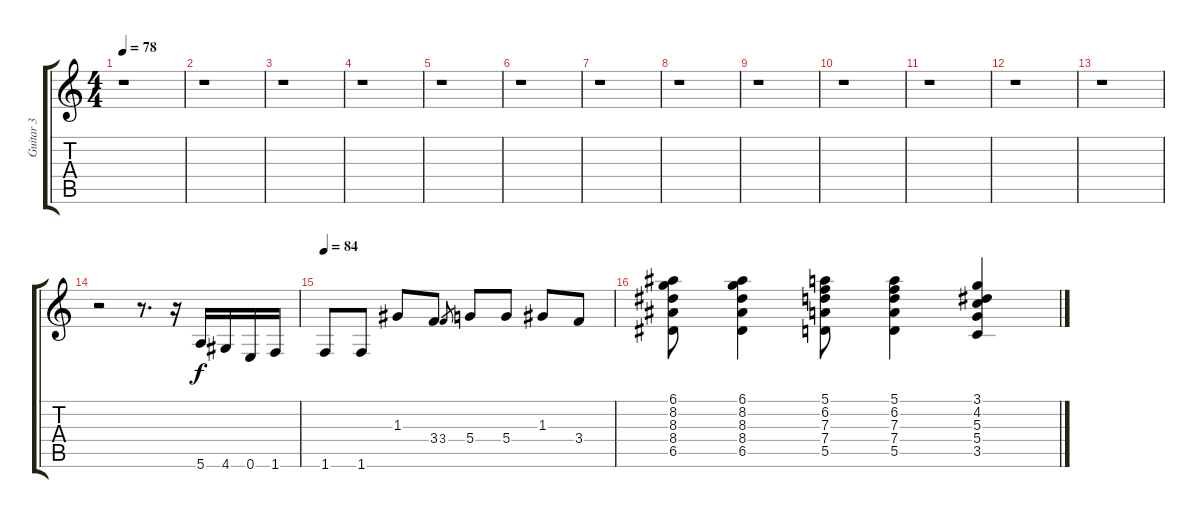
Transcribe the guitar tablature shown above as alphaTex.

\track ("Guitar 3" "Guitar 3") {instrument distortionguitar}
\staff {score tabs}
\tuning (E4 B3 G3 D3 A2 E2) {hide}
\ts (4 4)
\tempo 78
\clef g2
\ks c
r.1{dy f} |
r.1 |
r.1 |
r.1 |
r.1 |
r.1 |
r.1 |
r.1 |
r.1 |
r.1 |
r.1 |
r.1 |
r.1 |
r.2 r.8{d} r.16 5.6.16 4.6.16 0.6.16 1.6.16 |
\tempo 84
1.6.8 1.6.8 1.3.8 3.4.8 3.4.8{gr} 5.4.8 5.4.8 1.3.8 3.4.8 |
(6.1 8.2 8.3 8.4 6.5).8 (6.1 8.2 8.3 8.4 6.5).4 (5.1 6.2 7.3 7.4 5.5).8 (5.1 6.2 7.3 7.4 5.5).4 (3.1 4.2 5.3 5.4 3.5).4
